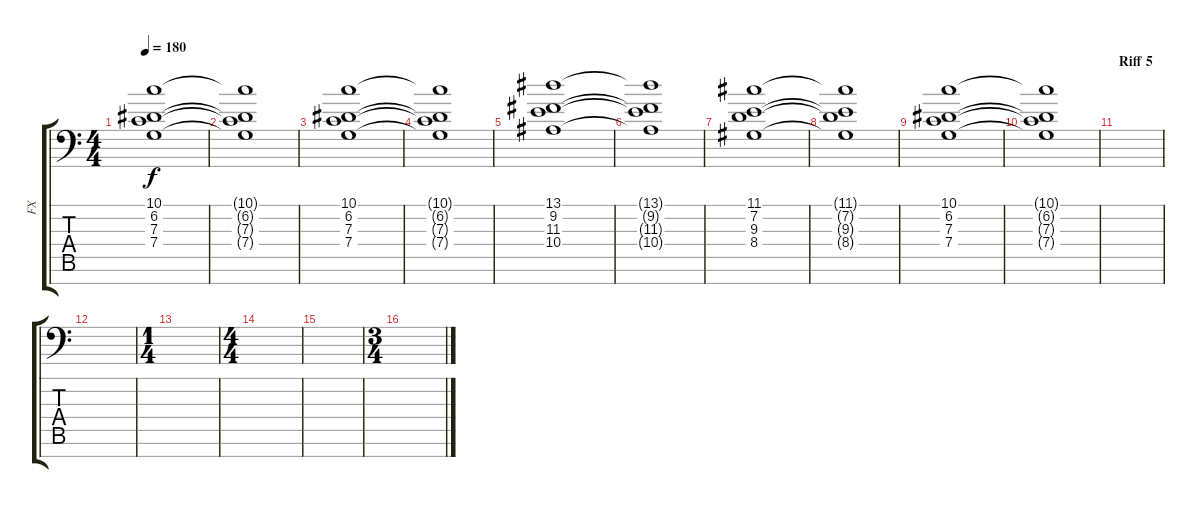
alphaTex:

\track ("FX" "FX") {instrument pad2warm}
\staff {score tabs}
\tuning (D4 A3 F3 C3 G2 D2 A1) {hide}
\ts (4 4)
\tempo 180
\clef f4
\ks c
(10.1 6.2 7.3 7.4).1{dy f} |
(10.1{t} 6.2{t} 7.3{t} 7.4{t}).1 |
(10.1 6.2 7.3 7.4).1 |
(10.1{t} 6.2{t} 7.3{t} 7.4{t}).1 |
(13.1 9.2 11.3 10.4).1 |
(13.1{t} 9.2{t} 11.3{t} 10.4{t}).1 |
(11.1 7.2 9.3 8.4).1 |
(11.1{t} 7.2{t} 9.3{t} 8.4{t}).1 |
(10.1 6.2 7.3 7.4).1 |
(10.1{t} 6.2{t} 7.3{t} 7.4{t}).1 |
\section ("" "Riff 5")
|
|
\ts (1 4)
|
\ts (4 4)
|
|
\ts (3 4)
